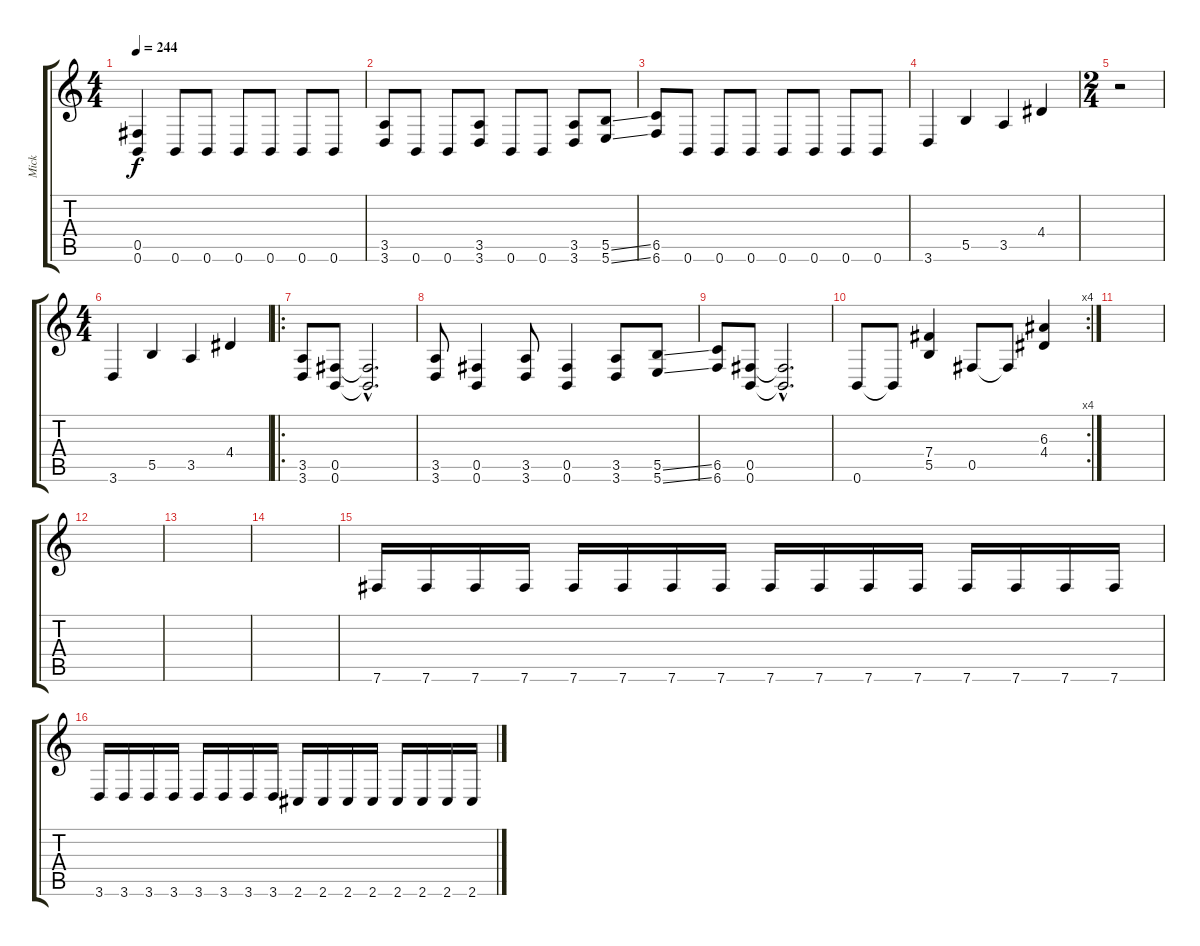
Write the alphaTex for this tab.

\track ("Mick" "Mick") {instrument distortionguitar}
\staff {score tabs}
\tuning (Db4 Ab3 E3 B2 Gb2 B1) {hide}
\ts (4 4)
\tempo 244
\clef g2
\ks c
(0.5 0.6).4{dy f} 0.6.8 0.6.8 0.6.8 0.6.8 0.6.8 0.6.8 |
(3.5 3.6).8 0.6.8 0.6.8 (3.5 3.6).8 0.6.8 0.6.8 (3.5 3.6).8 (5.5{ss} 5.6{ss}).8 |
(6.5 6.6).8 0.6.8 0.6.8 0.6.8 0.6.8 0.6.8 0.6.8 0.6.8 |
3.6.4 5.5.4 3.5.4 4.4.4 |
\ts (2 4)
r.2 |
\ts (4 4)
3.6.4 5.5.4 3.5.4 4.4.4 |
\ro
(3.5 3.6).8 (0.5 0.6).8 (0.5{hac t} 0.6{hac t}).2{d} |
(3.5 3.6).8 (0.5 0.6).4 (3.5 3.6).8 (0.5 0.6).4 (3.5 3.6).8 (5.5{ss} 5.6{ss}).8 |
(6.5 6.6).8 (0.5 0.6).8 (0.5{hac t} 0.6{hac t}).2{d} |
\rc 4
0.6.8 0.6{t}.8 (7.4 5.5).4 0.5.8 0.5{t}.8 (6.3 4.4).4 |
|
|
|
|
7.6.16 7.6.16 7.6.16 7.6.16 7.6.16 7.6.16 7.6.16 7.6.16 7.6.16 7.6.16 7.6.16 7.6.16 7.6.16 7.6.16 7.6.16 7.6.16 |
3.6.16 3.6.16 3.6.16 3.6.16 3.6.16 3.6.16 3.6.16 3.6.16 2.6.16 2.6.16 2.6.16 2.6.16 2.6.16 2.6.16 2.6.16 2.6.16
